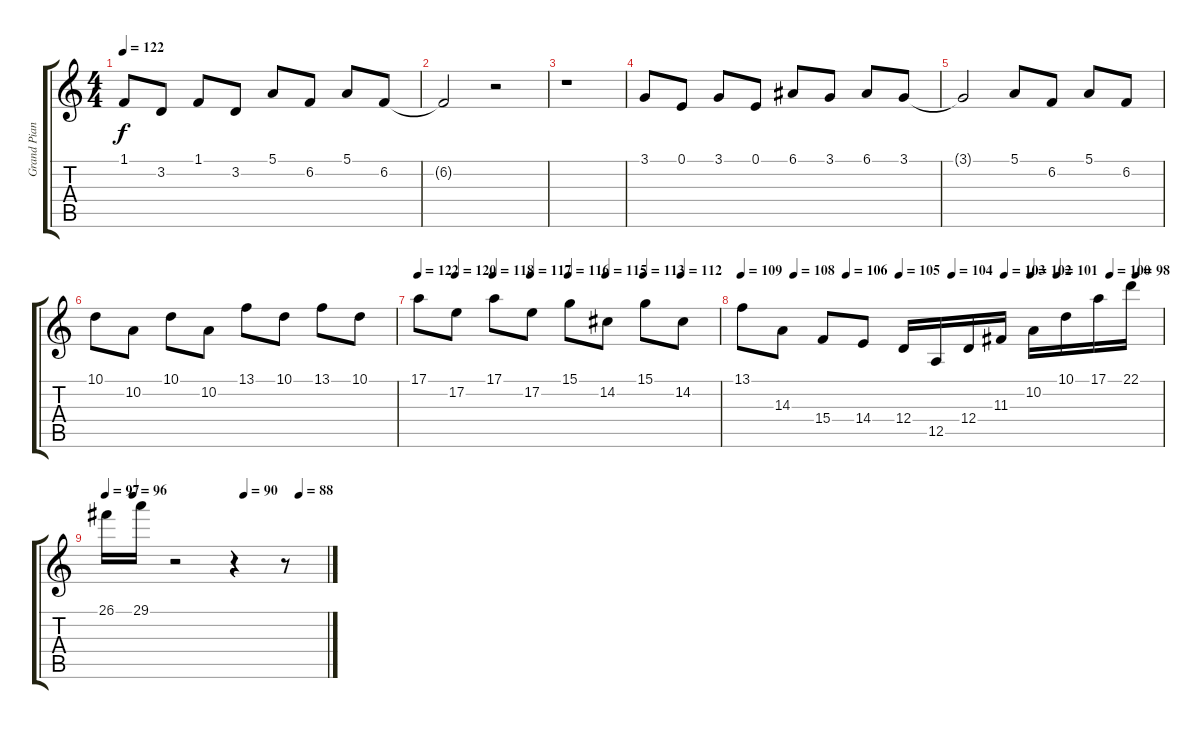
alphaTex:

\track ("Grand Piano" "Grand Pian") {instrument acousticgrandpiano}
\staff {score tabs}
\tuning (E4 B3 G3 D3 A2 E2) {hide}
\ts (4 4)
\tempo 122
\clef g2
\ks c
1.1.8{dy f instrument acousticgrandpiano} 3.2.8 1.1.8 3.2.8 5.1.8 6.2.8 5.1.8 6.2.8 |
6.2{t}.2 r.2 |
r.1 |
3.1.8 0.1.8 3.1.8 0.1.8 6.1.8 3.1.8 6.1.8 3.1.8 |
3.1{t}.2 5.1.8 6.2.8 5.1.8 6.2.8 |
10.1.8 10.2.8 10.1.8 10.2.8 13.1.8 10.1.8 13.1.8 10.1.8 |
\tempo 122
\tempo (120 0.125)
\tempo (118 0.25)
\tempo (117 0.375)
\tempo (116 0.5)
\tempo (115 0.625)
\tempo (113 0.75)
\tempo (112 0.875)
17.1.8 17.2.8 17.1.8 17.2.8 15.1.8 14.2.8 15.1.8 14.2.8 |
\tempo 109
\tempo (108 0.125)
\tempo (106 0.25)
\tempo (105 0.375)
\tempo (104 0.5)
\tempo (103 0.625)
\tempo (102 0.6875)
\tempo (101 0.75)
\tempo (100 0.875)
\tempo (98 0.9375)
13.1.8 14.3.8 15.4.8 14.4.8 12.4.16 12.5.16 12.4.16 11.3.16 10.2.16 10.1.16 17.1.16 22.1.16 |
\tempo 97
\tempo (96 0.125)
\tempo (90 0.625)
\tempo (88 0.875)
26.1.16 29.1.16 r.2 r.4 r.8
